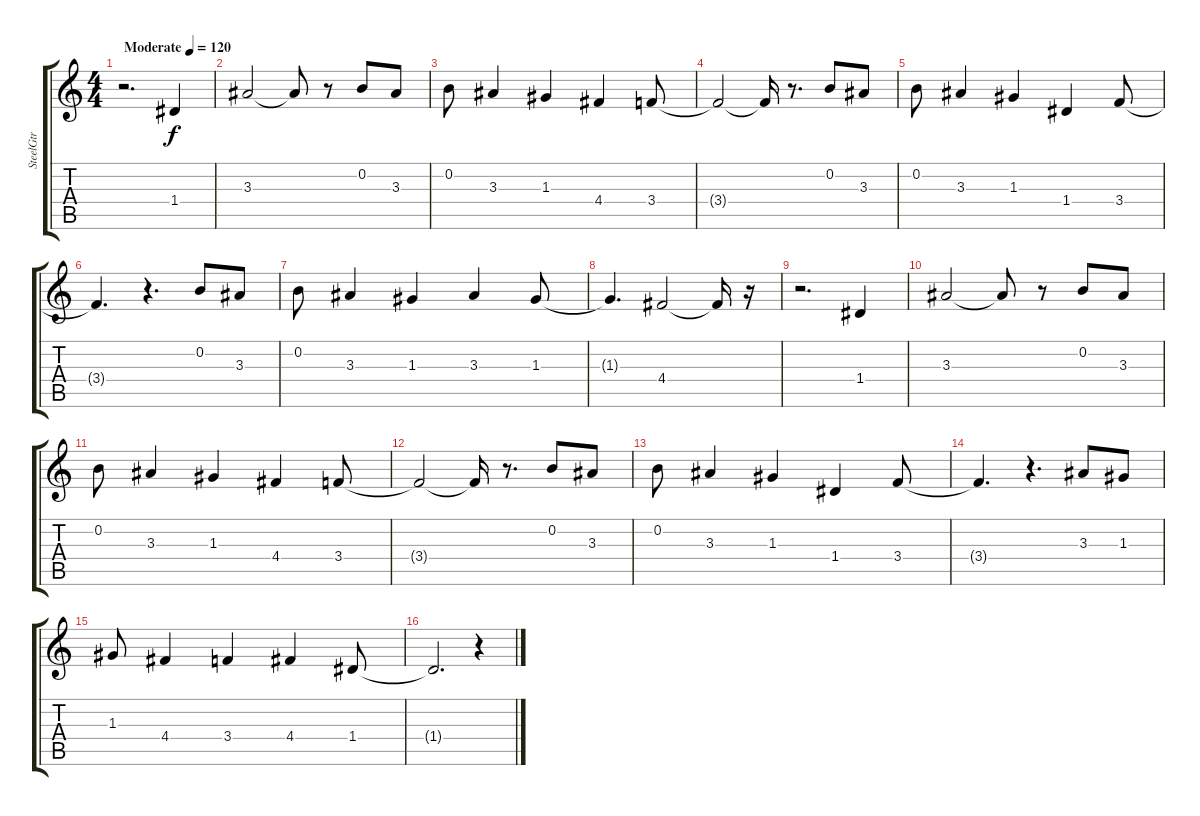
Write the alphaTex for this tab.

\track ("SteelGtr" "SteelGtr") {instrument acousticguitarsteel}
\staff {score tabs}
\tuning (E4 B3 G3 D3 A2 E2) {hide}
\ts (4 4)
\tempo (120 "Moderate")
\clef g2
\ks c
r.2{d dy f instrument acousticguitarsteel} 1.4.4 |
3.3.2 3.3{t}.8 r.8 0.2.8 3.3.8 |
0.2.8 3.3.4 1.3.4 4.4.4 3.4.8 |
3.4{t}.2 3.4{t}.16 r.8{d} 0.2.8 3.3.8 |
0.2.8 3.3.4 1.3.4 1.4.4 3.4.8 |
3.4{t}.4{d} r.4{d} 0.2.8 3.3.8 |
0.2.8 3.3.4 1.3.4 3.3.4 1.3.8 |
1.3{t}.4{d} 4.4.2 4.4{t}.16 r.16 |
r.2{d} 1.4.4 |
3.3.2 3.3{t}.8 r.8 0.2.8 3.3.8 |
0.2.8 3.3.4 1.3.4 4.4.4 3.4.8 |
3.4{t}.2 3.4{t}.16 r.8{d} 0.2.8 3.3.8 |
0.2.8 3.3.4 1.3.4 1.4.4 3.4.8 |
3.4{t}.4{d} r.4{d} 3.3.8 1.3.8 |
1.3.8 4.4.4 3.4.4 4.4.4 1.4.8 |
1.4{t}.2{d} r.4
